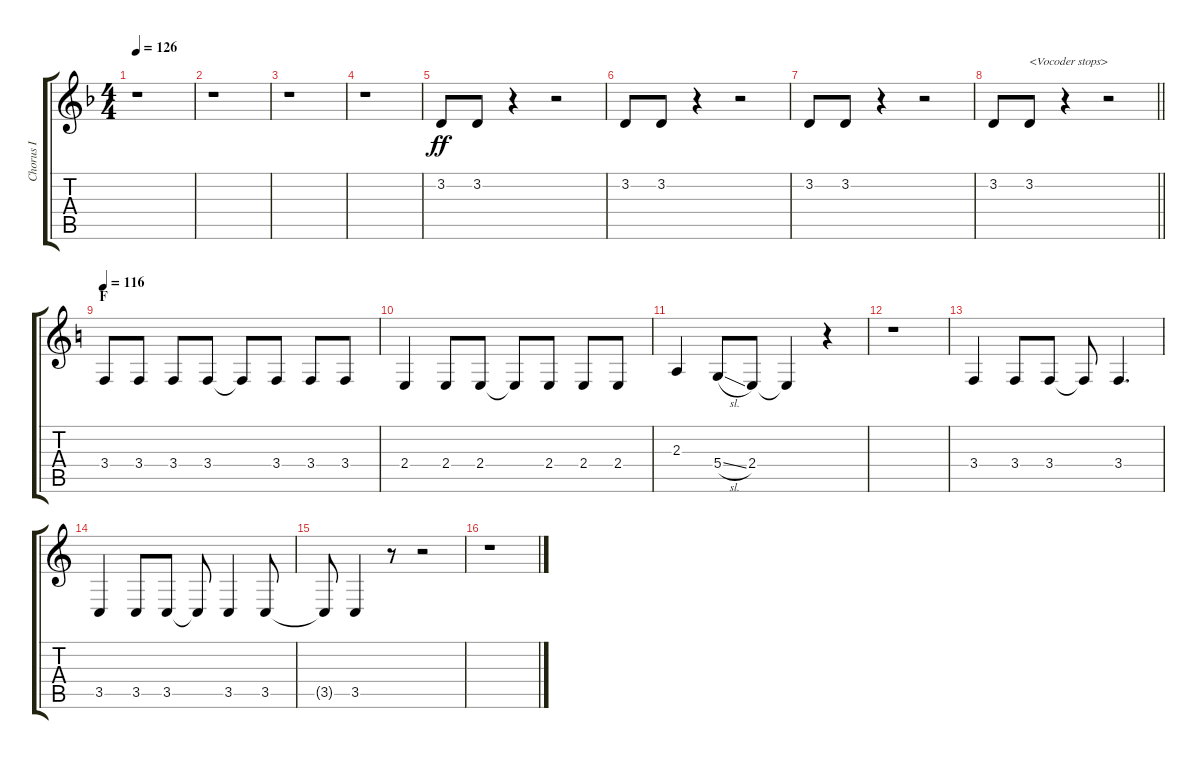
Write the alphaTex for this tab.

\track ("Chorus I" "Chorus I") {instrument voiceoohs}
\staff {score tabs}
\tuning (E4 B3 G3 D3 A2 E2) {hide}
\ts (4 4)
\tempo 126
\clef g2
\ks f
r.1{dy ff} |
r.1 |
r.1 |
r.1 |
3.2.8 3.2.8 r.4 r.2 |
3.2.8 3.2.8 r.4 r.2 |
3.2.8 3.2.8 r.4 r.2 |
\barLineRight lightlight
3.2.8 3.2.8{txt "<Vocoder stops>"} r.4 r.2 |
\section ("" "F")
\tempo 116
\ks c
3.4.8 3.4.8 3.4.8 3.4.8 3.4{t}.8 3.4.8 3.4.8 3.4.8 |
2.4.4 2.4.8 2.4.8 2.4{t}.8 2.4.8 2.4.8 2.4.8 |
2.3.4 5.4{sl}.8 2.4.8 2.4{t}.4 r.4 |
r.1 |
3.4.4 3.4.8 3.4.8 3.4{t}.8 3.4.4{d} |
3.5.4 3.5.8 3.5.8 3.5{t}.8 3.5.4 3.5.8 |
3.5{t}.8 3.5.4 r.8 r.2 |
r.1
